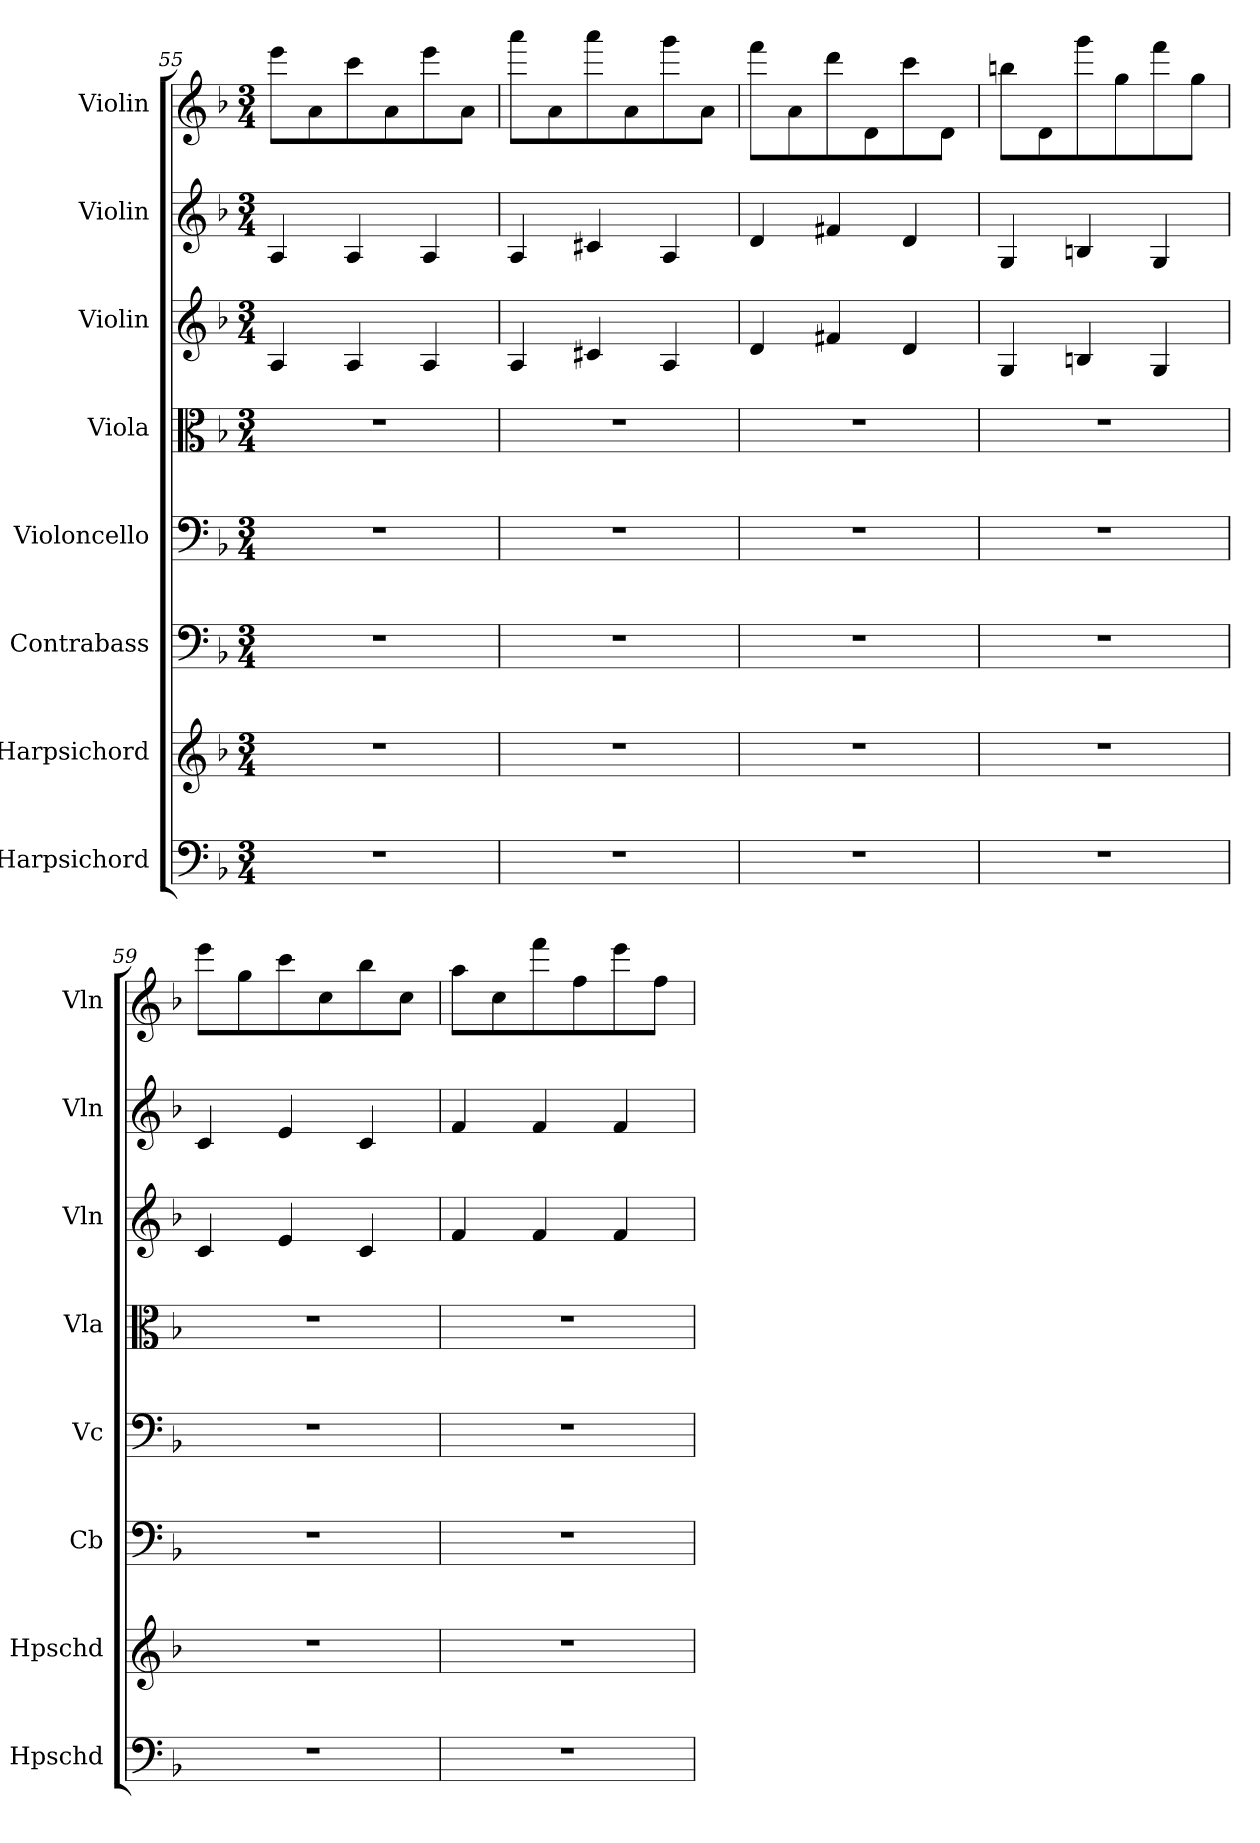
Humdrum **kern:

**kern	**kern	**kern	**kern	**kern	**kern	**kern	**kern
*part8	*part7	*part6	*part5	*part4	*part3	*part2	*part1
*staff8	*staff7	*staff6	*staff5	*staff4	*staff3	*staff2	*staff1
*I"Harpsichord	*I"Harpsichord	*I"Contrabass	*I"Violoncello	*I"Viola	*I"Violin	*I"Violin	*I"Violin
*I'Hpschd	*I'Hpschd	*I'Cb	*I'Vc	*I'Vla	*I'Vln	*I'Vln	*I'Vln
*clefF4	*clefG2	*clefF4	*clefF4	*clefC3	*clefG2	*clefG2	*clefG2
*k[b-]	*k[b-]	*k[b-]	*k[b-]	*k[b-]	*k[b-]	*k[b-]	*k[b-]
*M3/4	*M3/4	*M3/4	*M3/4	*M3/4	*M3/4	*M3/4	*M3/4
=55	=55	=55	=55	=55	=55	=55	=55
2.r	2.r	2.r	2.r	2.r	4A/	4A/	8eee\L
.	.	.	.	.	.	.	8a\
.	.	.	.	.	4A/	4A/	8ccc\
.	.	.	.	.	.	.	8a\
.	.	.	.	.	4A/	4A/	8eee\
.	.	.	.	.	.	.	8a\J
=56	=56	=56	=56	=56	=56	=56	=56
2.r	2.r	2.r	2.r	2.r	4A/	4A/	8aaa\L
.	.	.	.	.	.	.	8a\
.	.	.	.	.	4c#X/	4c#X/	8aaa\
.	.	.	.	.	.	.	8a\
.	.	.	.	.	4A/	4A/	8ggg\
.	.	.	.	.	.	.	8a\J
=57	=57	=57	=57	=57	=57	=57	=57
2.r	2.r	2.r	2.r	2.r	4d/	4d/	8fff\L
.	.	.	.	.	.	.	8a\
.	.	.	.	.	4f#X/	4f#X/	8ddd\
.	.	.	.	.	.	.	8d\
.	.	.	.	.	4d/	4d/	8ccc\
.	.	.	.	.	.	.	8d\J
=58	=58	=58	=58	=58	=58	=58	=58
2.r	2.r	2.r	2.r	2.r	4G/	4G/	8bbn\L
.	.	.	.	.	.	.	8d\
.	.	.	.	.	4Bn/	4Bn/	8ggg\
.	.	.	.	.	.	.	8gg\
.	.	.	.	.	4G/	4G/	8fff\
.	.	.	.	.	.	.	8gg\J
=59	=59	=59	=59	=59	=59	=59	=59
2.r	2.r	2.r	2.r	2.r	4c/	4c/	8eee\L
.	.	.	.	.	.	.	8gg\
.	.	.	.	.	4e/	4e/	8ccc\
.	.	.	.	.	.	.	8cc\
.	.	.	.	.	4c/	4c/	8bb-\
.	.	.	.	.	.	.	8cc\J
=60	=60	=60	=60	=60	=60	=60	=60
2.r	2.r	2.r	2.r	2.r	4f/	4f/	8aa\L
.	.	.	.	.	.	.	8cc\
.	.	.	.	.	4f/	4f/	8fff\
.	.	.	.	.	.	.	8ff\
.	.	.	.	.	4f/	4f/	8eee\
.	.	.	.	.	.	.	8ff\J
=	=	=	=	=	=	=	=
*-	*-	*-	*-	*-	*-	*-	*-
